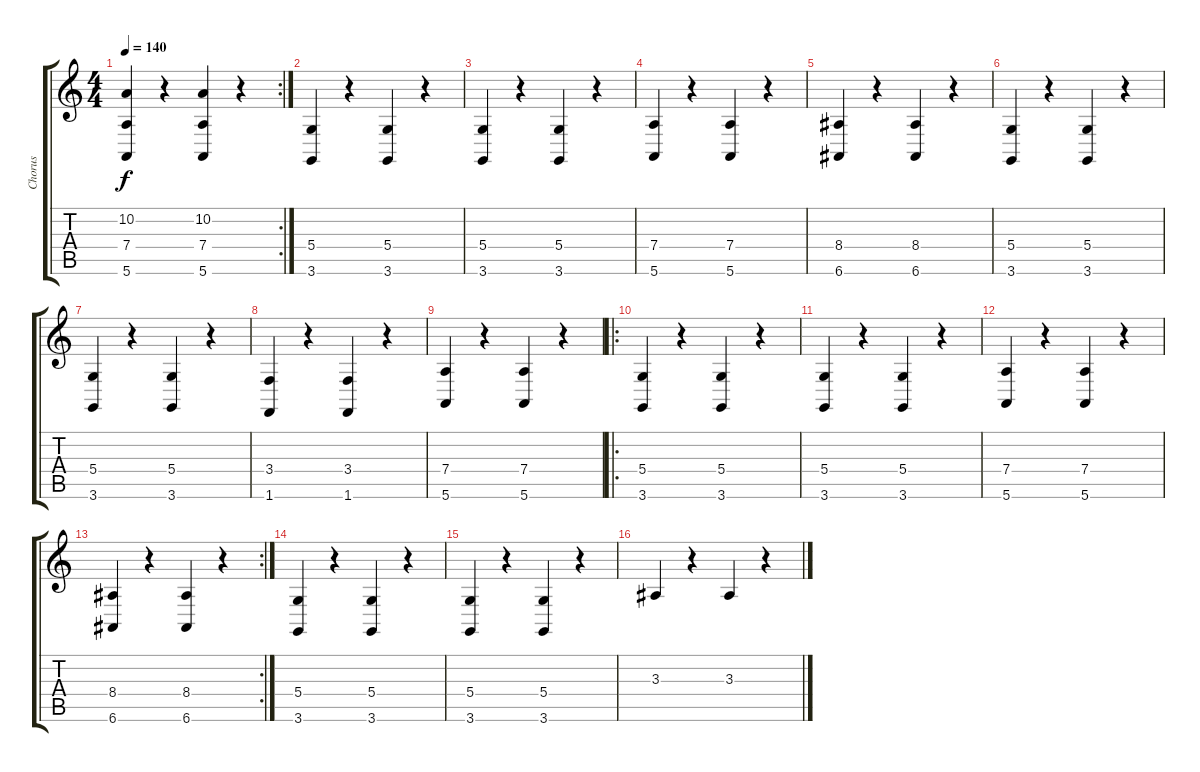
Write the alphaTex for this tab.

\track ("Chorus" "Chorus") {instrument pad5bowed}
\staff {score tabs}
\tuning (E4 B3 G3 D3 A2 E2) {hide}
\rc 2
\ts (4 4)
\tempo 140
\clef g2
\ks c
(10.2 7.4 5.6).4{dy f} r.4 (10.2 7.4 5.6).4 r.4 |
(5.4 3.6).4 r.4 (5.4 3.6).4 r.4 |
(5.4 3.6).4 r.4 (5.4 3.6).4 r.4 |
(7.4 5.6).4 r.4 (7.4 5.6).4 r.4 |
(8.4 6.6).4 r.4 (8.4 6.6).4 r.4 |
(5.4 3.6).4 r.4 (5.4 3.6).4 r.4 |
(5.4 3.6).4 r.4 (5.4 3.6).4 r.4 |
(3.4 1.6).4 r.4 (3.4 1.6).4 r.4 |
(7.4 5.6).4 r.4 (7.4 5.6).4 r.4 |
\ro
(5.4 3.6).4 r.4 (5.4 3.6).4 r.4 |
(5.4 3.6).4 r.4 (5.4 3.6).4 r.4 |
(7.4 5.6).4 r.4 (7.4 5.6).4 r.4 |
\rc 2
(8.4 6.6).4 r.4 (8.4 6.6).4 r.4 |
(5.4 3.6).4 r.4 (5.4 3.6).4 r.4 |
(5.4 3.6).4 r.4 (5.4 3.6).4 r.4 |
3.3.4 r.4 3.3.4 r.4
